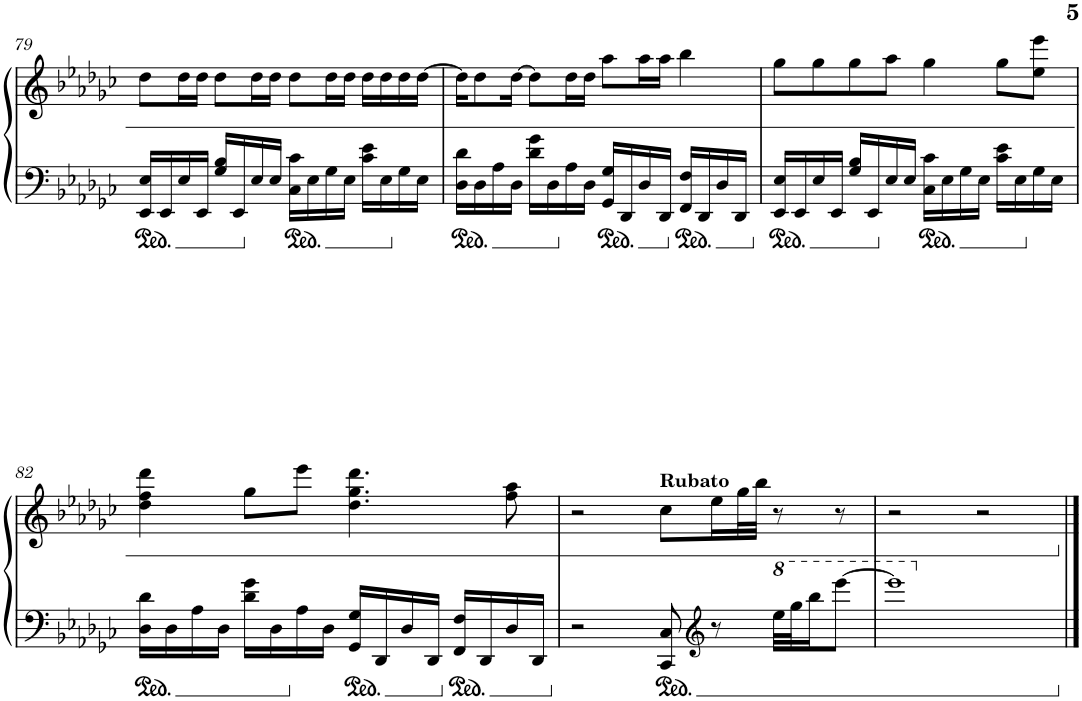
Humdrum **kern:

**kern	**kern
*part1	*part1
*staff2	*staff1
*I"Piano	*
*I'Pno.	*
!!LO:PB:g=z
*clefF4	*clefG2
*k[b-e-a-d-g-c-]	*k[b-e-a-d-g-c-]
*M4/4	*M4/4
*met(c)	*met(c)
=79	=79
16EE-/ 16E-/LL	8dd-\L
16EE-/	.
16E-/	16dd-\L
16EE-/JJ	16dd-\JJ
16G-/ 16B-/LL	8dd-\L
16EE-/	.
16E-/	16dd-\L
16E-/JJ	16dd-\JJ
16C-\ 16c-\LL	8dd-\L
16E-\	.
16G-\	16dd-\L
16E-\JJ	16dd-\JJ
16c-\ 16e-\LL	16dd-\LL
16E-\	16dd-\
16G-\	16dd-\
16E-\JJ	[16dd-\JJ
=80	=80
16D-\ 16d-\LL	16dd-\KL]
16D-\	8dd-\
16A-\	.
16D-\JJ	[16dd-\Jk
16d-\ 16g-\LL	8dd-\L]
16D-\	.
16A-\	16dd-\L
16D-\JJ	16dd-\JJ
16GG-/ 16G-/LL	8aa-\L
16DD-/	.
16D-/	16aa-\L
16DD-/JJ	16aa-\JJ
16FF/ 16F/LL	4bb-\
16DD-/	.
16D-/	.
16DD-/JJ	.
=81	=81
16EE-/ 16E-/LL	8gg-\L
16EE-/	.
16E-/	8gg-\
16EE-/JJ	.
16G-/ 16B-/LL	8gg-\
16EE-/	.
16E-/	8aa-\J
16E-/JJ	.
16C-\ 16c-\LL	4gg-\
16E-\	.
16G-\	.
16E-\JJ	.
16c-\ 16e-\LL	8gg-\L
16E-\	.
16G-\	8ee-\ 8eee-\J
16E-\JJ	.
!!LO:LB:g=z
=82	=82
16D-\ 16d-\LL	4dd-\ 4ff\ 4ddd-\
16D-\	.
16A-\	.
16D-\JJ	.
16d-\ 16g-\LL	8gg-\L
16D-\	.
16A-\	8eee-\J
16D-\JJ	.
16GG-/ 16G-/LL	4.dd-\ 4.gg-\ 4.ddd-\
16DD-/	.
16D-/	.
16DD-/JJ	.
*ped	*
16FF/ 16F/LL	.
16DD-/	.
16D-/	8ff\ 8aa-\
16DD-/JJ	.
=83	=83
2r	2r
!	!LO:TX:a:B:t=Rubato
8CC-/ 8C-/	8cc-\L
*clefG2	*
8r	16ee-\L
.	32gg-\L
.	32bb-\JJJ
*8va	*
32eee-\LLL	8r
32ggg-\J	.
16bbb-\J	.
[8eeee-\J	8r
=84	=84
1eeee-]	2r
.	2r
*X8va	*
*	*Xped
==	==
*-	*-
